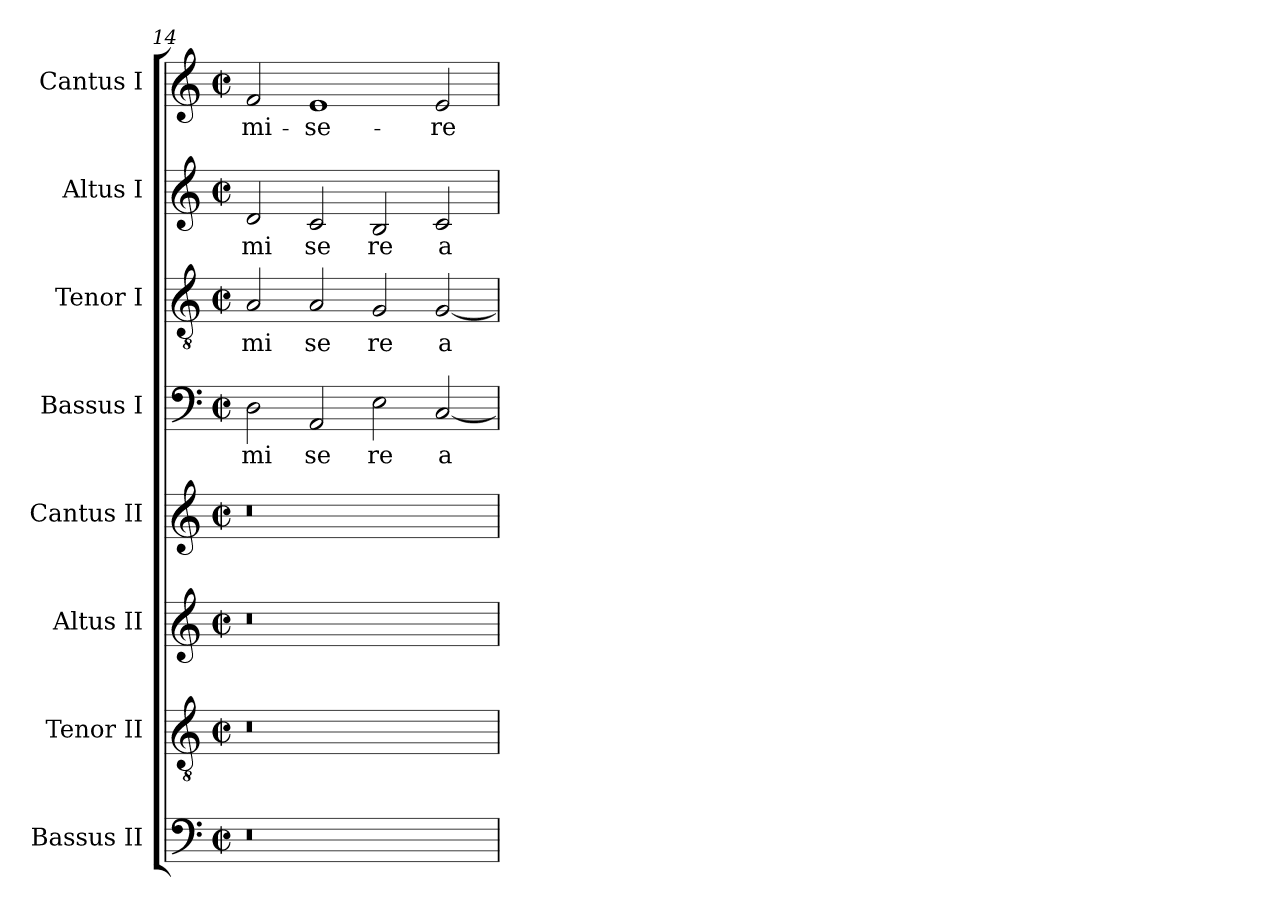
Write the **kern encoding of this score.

**kern	**kern	**kern	**kern	**kern	**text	**kern	**text	**kern	**text	**kern	**text
*part8	*part7	*part6	*part5	*part4	*part4	*part3	*part3	*part2	*part2	*part1	*part1
*staff8	*staff7	*staff6	*staff5	*staff4	*staff4	*staff3	*staff3	*staff2	*staff2	*staff1	*staff1
*I"Bassus II	*I"Tenor II	*I"Altus II	*I"Cantus II	*I"Bassus I	*	*I"Tenor I	*	*I"Altus I	*	*I"Cantus I	*
*clefF4	*clefGv2	*clefG2	*clefG2	*clefF4	*	*clefGv2	*	*clefG2	*	*clefG2	*
*M2/2	*M2/2	*M2/2	*M2/2	*M2/2	*	*M2/2	*	*M2/2	*	*M2/2	*
*met(c|)	*met(c|)	*met(c|)	*met(c|)	*met(c|)	*	*met(c|)	*	*met(c|)	*	*met(c|)	*
=14	=14	=14	=14	=14	=14	=14	=14	=14	=14	=14	=14
!	!	!	!	!	!LO:LY:b:cj	!	!LO:LY:b:cj	!	!LO:LY:b:cj	!	!LO:LY:b:cj
0r	0r	0r	0r	2D\	mi	2A/	mi	2d/	mi	2f/	mi-
!	!	!	!	!	!LO:LY:b:cj	!	!LO:LY:b:cj	!	!LO:LY:b:cj	!	!LO:LY:b:cj
.	.	.	.	2AA/	se	2A/	se	2c/	se	1e	-se-
!	!	!	!	!	!LO:LY:b:cj	!	!LO:LY:b:cj	!	!LO:LY:b:cj	!	!
.	.	.	.	2E\	re	2G/	re	2B/	re	.	.
!	!	!	!	!	!LO:LY:b:cj	!	!LO:LY:b:cj	!	!LO:LY:b:cj	!	!LO:LY:b:cj
.	.	.	.	[<2C/	a	[<2G/	a	2c/	a	2e/	-re-
=	=	=	=	=	=	=	=	=	=	=	=
*-	*-	*-	*-	*-	*-	*-	*-	*-	*-	*-	*-
